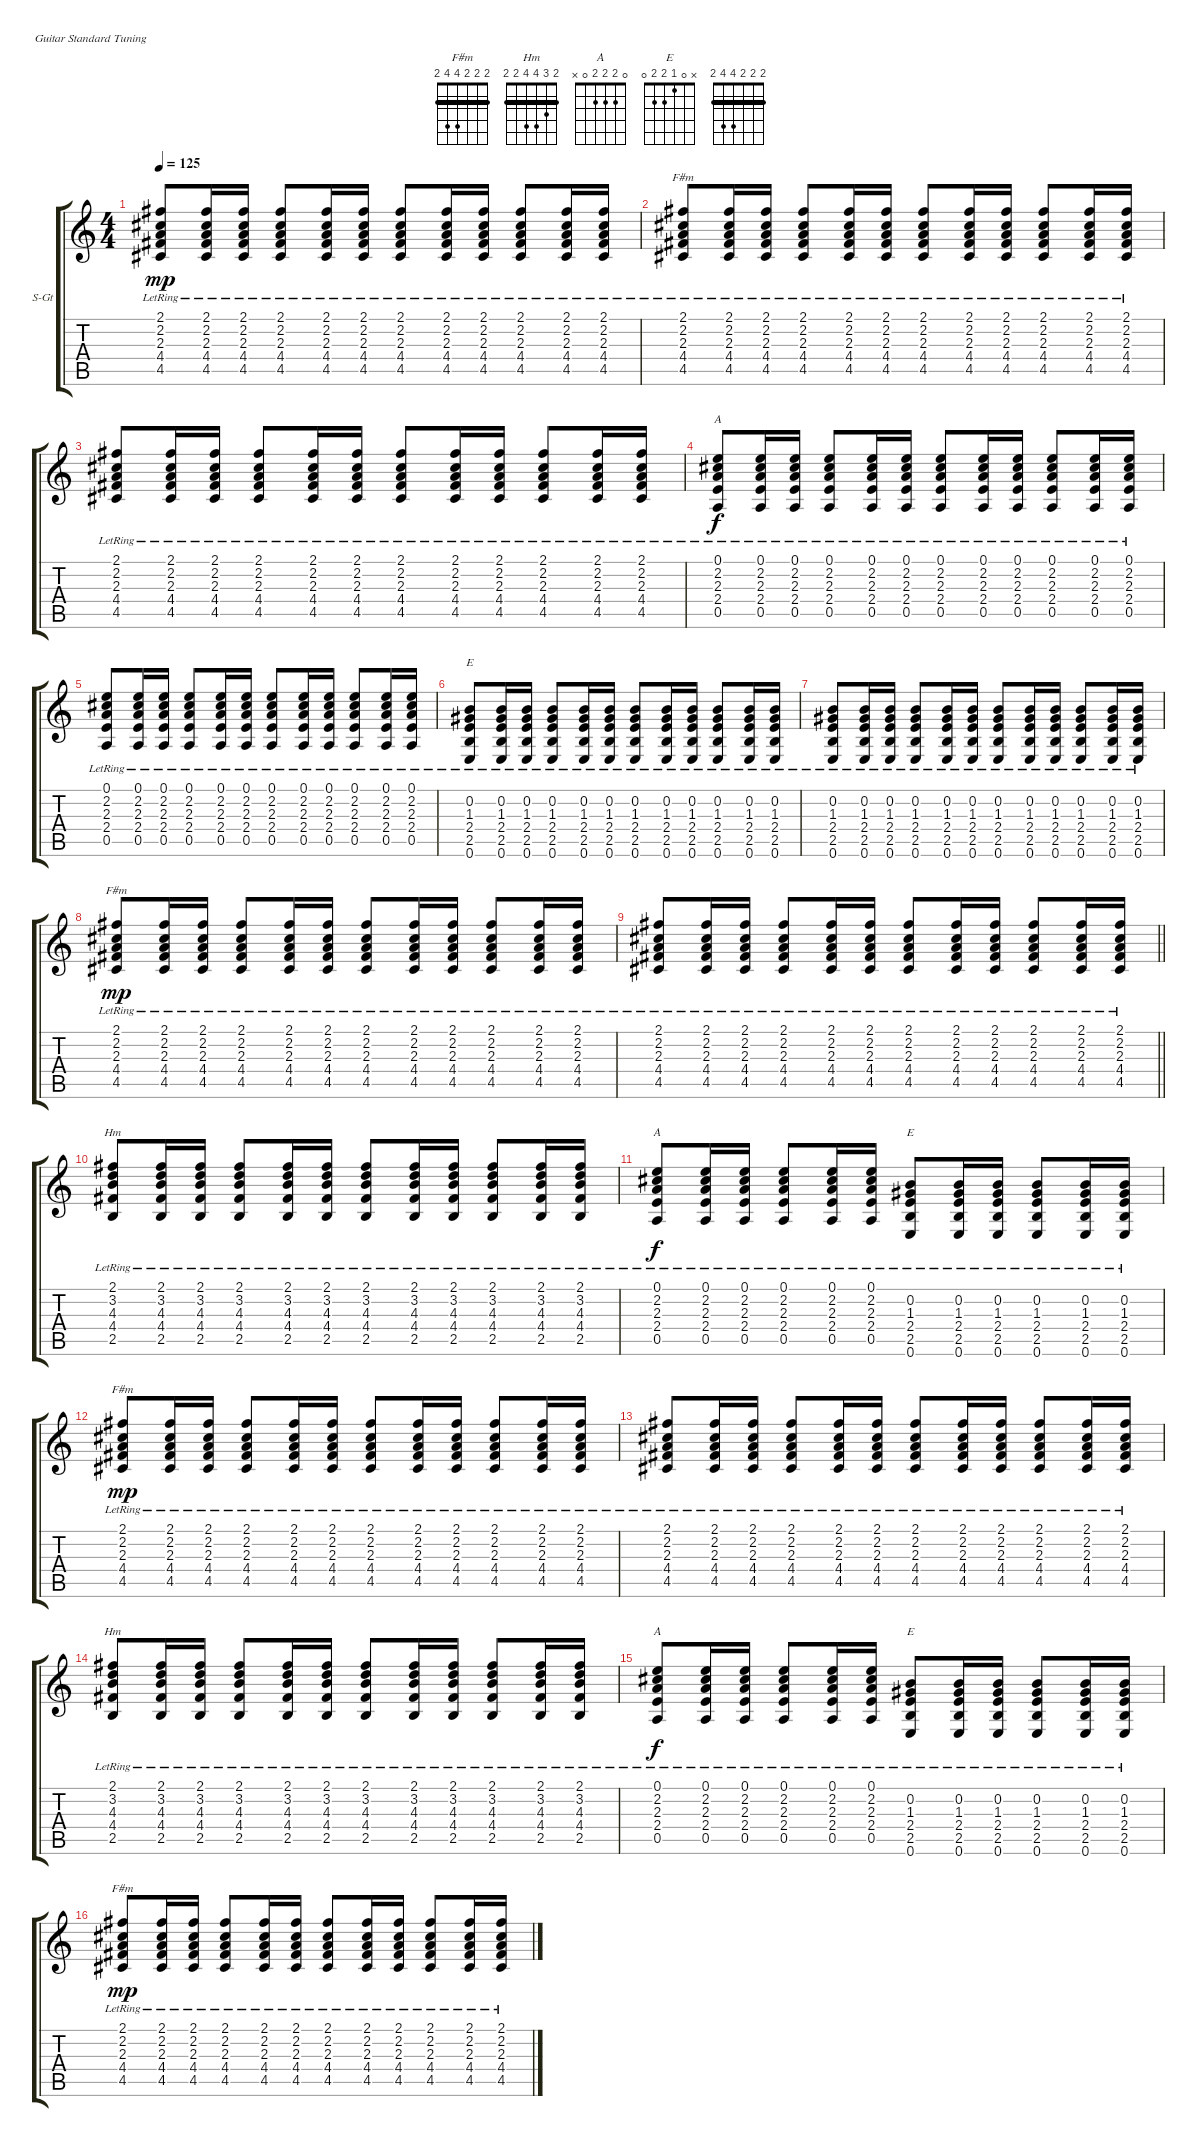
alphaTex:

\bracketExtendMode groupsimilarinstruments
\firstSystemTrackNameOrientation horizontal
\otherSystemsTrackNameOrientation horizontal
\track ("Ритм Виктор Цой" "S-Gt") {instrument acousticguitarsteel}
\staff {score tabs}
\tuning (E4 B3 G3 D3 A2 E2)
\chord ("F#m" 2 2 2 4 4 2) {barre (2 2 2)}
\chord ("Hm" 2 3 4 4 2 2) {barre (2 2)}
\chord ("A" 0 2 2 2 0 x)
\chord ("E" x 0 1 2 2 0)
\chord ("" 2 2 2 4 4 2) {barre (2 2 2)}
\ts (4 4)
\tempo 125
\clef g2
\ks c
(2.1{lr} 2.2{lr} 2.3{lr} 4.4{lr} 4.5{lr}).8{ch "" dy mp} (2.1{lr} 2.2{lr} 2.3{lr} 4.4{lr} 4.5{lr}).16 (2.1{lr} 2.2{lr} 2.3{lr} 4.4{lr} 4.5{lr}).16 (2.1{lr} 2.2{lr} 2.3{lr} 4.4{lr} 4.5{lr}).8 (2.1{lr} 2.2{lr} 2.3{lr} 4.4{lr} 4.5{lr}).16 (2.1{lr} 2.2{lr} 2.3{lr} 4.4{lr} 4.5{lr}).16 (2.1{lr} 2.2{lr} 2.3{lr} 4.4{lr} 4.5{lr}).8 (2.1{lr} 2.2{lr} 2.3{lr} 4.4{lr} 4.5{lr}).16 (2.1{lr} 2.2{lr} 2.3{lr} 4.4{lr} 4.5{lr}).16 (2.1{lr} 2.2{lr} 2.3{lr} 4.4{lr} 4.5{lr}).8 (2.1{lr} 2.2{lr} 2.3{lr} 4.4{lr} 4.5{lr}).16 (2.1{lr} 2.2{lr} 2.3{lr} 4.4{lr} 4.5{lr}).16 |
(2.1{lr} 2.2{lr} 2.3{lr} 4.4{lr} 4.5{lr}).8{ch "F#m"} (2.1{lr} 2.2{lr} 2.3{lr} 4.4{lr} 4.5{lr}).16 (2.1{lr} 2.2{lr} 2.3{lr} 4.4{lr} 4.5{lr}).16 (2.1{lr} 2.2{lr} 2.3{lr} 4.4{lr} 4.5{lr}).8 (2.1{lr} 2.2{lr} 2.3{lr} 4.4{lr} 4.5{lr}).16 (2.1{lr} 2.2{lr} 2.3{lr} 4.4{lr} 4.5{lr}).16 (2.1{lr} 2.2{lr} 2.3{lr} 4.4{lr} 4.5{lr}).8 (2.1{lr} 2.2{lr} 2.3{lr} 4.4{lr} 4.5{lr}).16 (2.1{lr} 2.2{lr} 2.3{lr} 4.4{lr} 4.5{lr}).16 (2.1{lr} 2.2{lr} 2.3{lr} 4.4{lr} 4.5{lr}).8 (2.1{lr} 2.2{lr} 2.3{lr} 4.4{lr} 4.5{lr}).16 (2.1{lr} 2.2{lr} 2.3{lr} 4.4{lr} 4.5{lr}).16 |
(2.1{lr} 2.2{lr} 2.3{lr} 4.4{lr} 4.5{lr}).8{ch ""} (2.1{lr} 2.2{lr} 2.3{lr} 4.4{lr} 4.5{lr}).16 (2.1{lr} 2.2{lr} 2.3{lr} 4.4{lr} 4.5{lr}).16 (2.1{lr} 2.2{lr} 2.3{lr} 4.4{lr} 4.5{lr}).8 (2.1{lr} 2.2{lr} 2.3{lr} 4.4{lr} 4.5{lr}).16 (2.1{lr} 2.2{lr} 2.3{lr} 4.4{lr} 4.5{lr}).16 (2.1{lr} 2.2{lr} 2.3{lr} 4.4{lr} 4.5{lr}).8 (2.1{lr} 2.2{lr} 2.3{lr} 4.4{lr} 4.5{lr}).16 (2.1{lr} 2.2{lr} 2.3{lr} 4.4{lr} 4.5{lr}).16 (2.1{lr} 2.2{lr} 2.3{lr} 4.4{lr} 4.5{lr}).8 (2.1{lr} 2.2{lr} 2.3{lr} 4.4{lr} 4.5{lr}).16 (2.1{lr} 2.2{lr} 2.3{lr} 4.4{lr} 4.5{lr}).16 |
(0.1{lr} 2.2{lr} 2.3{lr} 2.4{lr} 0.5{lr}).8{ch "A" dy f} (0.1{lr} 2.2{lr} 2.3{lr} 2.4{lr} 0.5{lr}).16 (0.1{lr} 2.2{lr} 2.3{lr} 2.4{lr} 0.5{lr}).16 (0.1{lr} 2.2{lr} 2.3{lr} 2.4{lr} 0.5{lr}).8 (0.1{lr} 2.2{lr} 2.3{lr} 2.4{lr} 0.5{lr}).16 (0.1{lr} 2.2{lr} 2.3{lr} 2.4{lr} 0.5{lr}).16 (0.1{lr} 2.2{lr} 2.3{lr} 2.4{lr} 0.5{lr}).8 (0.1{lr} 2.2{lr} 2.3{lr} 2.4{lr} 0.5{lr}).16 (0.1{lr} 2.2{lr} 2.3{lr} 2.4{lr} 0.5{lr}).16 (0.1{lr} 2.2{lr} 2.3{lr} 2.4{lr} 0.5{lr}).8 (0.1{lr} 2.2{lr} 2.3{lr} 2.4{lr} 0.5{lr}).16 (0.1{lr} 2.2{lr} 2.3{lr} 2.4{lr} 0.5{lr}).16 |
(0.1{lr} 2.2{lr} 2.3{lr} 2.4{lr} 0.5{lr}).8 (0.1{lr} 2.2{lr} 2.3{lr} 2.4{lr} 0.5{lr}).16 (0.1{lr} 2.2{lr} 2.3{lr} 2.4{lr} 0.5{lr}).16 (0.1{lr} 2.2{lr} 2.3{lr} 2.4{lr} 0.5{lr}).8 (0.1{lr} 2.2{lr} 2.3{lr} 2.4{lr} 0.5{lr}).16 (0.1{lr} 2.2{lr} 2.3{lr} 2.4{lr} 0.5{lr}).16 (0.1{lr} 2.2{lr} 2.3{lr} 2.4{lr} 0.5{lr}).8 (0.1{lr} 2.2{lr} 2.3{lr} 2.4{lr} 0.5{lr}).16 (0.1{lr} 2.2{lr} 2.3{lr} 2.4{lr} 0.5{lr}).16 (0.1{lr} 2.2{lr} 2.3{lr} 2.4{lr} 0.5{lr}).8 (0.1{lr} 2.2{lr} 2.3{lr} 2.4{lr} 0.5{lr}).16 (0.1{lr} 2.2{lr} 2.3{lr} 2.4{lr} 0.5{lr}).16 |
(0.2{lr} 1.3{lr} 2.4{lr} 2.5{lr} 0.6{lr}).8{ch "E"} (0.2{lr} 1.3{lr} 2.4{lr} 2.5{lr} 0.6{lr}).16 (0.2{lr} 1.3{lr} 2.4{lr} 2.5{lr} 0.6{lr}).16 (0.2{lr} 1.3{lr} 2.4{lr} 2.5{lr} 0.6{lr}).8 (0.2{lr} 1.3{lr} 2.4{lr} 2.5{lr} 0.6{lr}).16 (0.2{lr} 1.3{lr} 2.4{lr} 2.5{lr} 0.6{lr}).16 (0.2{lr} 1.3{lr} 2.4{lr} 2.5{lr} 0.6{lr}).8 (0.2{lr} 1.3{lr} 2.4{lr} 2.5{lr} 0.6{lr}).16 (0.2{lr} 1.3{lr} 2.4{lr} 2.5{lr} 0.6{lr}).16 (0.2{lr} 1.3{lr} 2.4{lr} 2.5{lr} 0.6{lr}).8 (0.2{lr} 1.3{lr} 2.4{lr} 2.5{lr} 0.6{lr}).16 (0.2{lr} 1.3{lr} 2.4{lr} 2.5{lr} 0.6{lr}).16 |
(0.2{lr} 1.3{lr} 2.4{lr} 2.5{lr} 0.6{lr}).8 (0.2{lr} 1.3{lr} 2.4{lr} 2.5{lr} 0.6{lr}).16 (0.2{lr} 1.3{lr} 2.4{lr} 2.5{lr} 0.6{lr}).16 (0.2{lr} 1.3{lr} 2.4{lr} 2.5{lr} 0.6{lr}).8 (0.2{lr} 1.3{lr} 2.4{lr} 2.5{lr} 0.6{lr}).16 (0.2{lr} 1.3{lr} 2.4{lr} 2.5{lr} 0.6{lr}).16 (0.2{lr} 1.3{lr} 2.4{lr} 2.5{lr} 0.6{lr}).8 (0.2{lr} 1.3{lr} 2.4{lr} 2.5{lr} 0.6{lr}).16 (0.2{lr} 1.3{lr} 2.4{lr} 2.5{lr} 0.6{lr}).16 (0.2{lr} 1.3{lr} 2.4{lr} 2.5{lr} 0.6{lr}).8 (0.2{lr} 1.3{lr} 2.4{lr} 2.5{lr} 0.6{lr}).16 (0.2{lr} 1.3{lr} 2.4{lr} 2.5{lr} 0.6{lr}).16 |
(2.1{lr} 2.2{lr} 2.3{lr} 4.4{lr} 4.5{lr}).8{ch "F#m" dy mp} (2.1{lr} 2.2{lr} 2.3{lr} 4.4{lr} 4.5{lr}).16 (2.1{lr} 2.2{lr} 2.3{lr} 4.4{lr} 4.5{lr}).16 (2.1{lr} 2.2{lr} 2.3{lr} 4.4{lr} 4.5{lr}).8 (2.1{lr} 2.2{lr} 2.3{lr} 4.4{lr} 4.5{lr}).16 (2.1{lr} 2.2{lr} 2.3{lr} 4.4{lr} 4.5{lr}).16 (2.1{lr} 2.2{lr} 2.3{lr} 4.4{lr} 4.5{lr}).8 (2.1{lr} 2.2{lr} 2.3{lr} 4.4{lr} 4.5{lr}).16 (2.1{lr} 2.2{lr} 2.3{lr} 4.4{lr} 4.5{lr}).16 (2.1{lr} 2.2{lr} 2.3{lr} 4.4{lr} 4.5{lr}).8 (2.1{lr} 2.2{lr} 2.3{lr} 4.4{lr} 4.5{lr}).16 (2.1{lr} 2.2{lr} 2.3{lr} 4.4{lr} 4.5{lr}).16 |
\barLineRight lightlight
(2.1{lr} 2.2{lr} 2.3{lr} 4.4{lr} 4.5{lr}).8{ch ""} (2.1{lr} 2.2{lr} 2.3{lr} 4.4{lr} 4.5{lr}).16 (2.1{lr} 2.2{lr} 2.3{lr} 4.4{lr} 4.5{lr}).16 (2.1{lr} 2.2{lr} 2.3{lr} 4.4{lr} 4.5{lr}).8 (2.1{lr} 2.2{lr} 2.3{lr} 4.4{lr} 4.5{lr}).16 (2.1{lr} 2.2{lr} 2.3{lr} 4.4{lr} 4.5{lr}).16 (2.1{lr} 2.2{lr} 2.3{lr} 4.4{lr} 4.5{lr}).8 (2.1{lr} 2.2{lr} 2.3{lr} 4.4{lr} 4.5{lr}).16 (2.1{lr} 2.2{lr} 2.3{lr} 4.4{lr} 4.5{lr}).16 (2.1{lr} 2.2{lr} 2.3{lr} 4.4{lr} 4.5{lr}).8 (2.1{lr} 2.2{lr} 2.3{lr} 4.4{lr} 4.5{lr}).16 (2.1{lr} 2.2{lr} 2.3{lr} 4.4{lr} 4.5{lr}).16 |
(2.1{lr} 3.2{lr} 4.3{lr} 4.4{lr} 2.5{lr}).8{ch "Hm"} (2.1{lr} 3.2{lr} 4.3{lr} 4.4{lr} 2.5{lr}).16 (2.1{lr} 3.2{lr} 4.3{lr} 4.4{lr} 2.5{lr}).16 (2.1{lr} 3.2{lr} 4.3{lr} 4.4{lr} 2.5{lr}).8 (2.1{lr} 3.2{lr} 4.3{lr} 4.4{lr} 2.5{lr}).16 (2.1{lr} 3.2{lr} 4.3{lr} 4.4{lr} 2.5{lr}).16 (2.1{lr} 3.2{lr} 4.3{lr} 4.4{lr} 2.5{lr}).8 (2.1{lr} 3.2{lr} 4.3{lr} 4.4{lr} 2.5{lr}).16 (2.1{lr} 3.2{lr} 4.3{lr} 4.4{lr} 2.5{lr}).16 (2.1{lr} 3.2{lr} 4.3{lr} 4.4{lr} 2.5{lr}).8 (2.1{lr} 3.2{lr} 4.3{lr} 4.4{lr} 2.5{lr}).16 (2.1{lr} 3.2{lr} 4.3{lr} 4.4{lr} 2.5{lr}).16 |
(0.1{lr} 2.2{lr} 2.3{lr} 2.4{lr} 0.5{lr}).8{ch "A" dy f} (0.1{lr} 2.2{lr} 2.3{lr} 2.4{lr} 0.5{lr}).16 (0.1{lr} 2.2{lr} 2.3{lr} 2.4{lr} 0.5{lr}).16 (0.1{lr} 2.2{lr} 2.3{lr} 2.4{lr} 0.5{lr}).8 (0.1{lr} 2.2{lr} 2.3{lr} 2.4{lr} 0.5{lr}).16 (0.1{lr} 2.2{lr} 2.3{lr} 2.4{lr} 0.5{lr}).16 (0.2{lr} 1.3{lr} 2.4{lr} 2.5{lr} 0.6{lr}).8{ch "E"} (0.2{lr} 1.3{lr} 2.4{lr} 2.5{lr} 0.6{lr}).16 (0.2{lr} 1.3{lr} 2.4{lr} 2.5{lr} 0.6{lr}).16 (0.2{lr} 1.3{lr} 2.4{lr} 2.5{lr} 0.6{lr}).8 (0.2{lr} 1.3{lr} 2.4{lr} 2.5{lr} 0.6{lr}).16 (0.2{lr} 1.3{lr} 2.4{lr} 2.5{lr} 0.6{lr}).16 |
(2.1{lr} 2.2{lr} 2.3{lr} 4.4{lr} 4.5{lr}).8{ch "F#m" dy mp} (2.1{lr} 2.2{lr} 2.3{lr} 4.4{lr} 4.5{lr}).16 (2.1{lr} 2.2{lr} 2.3{lr} 4.4{lr} 4.5{lr}).16 (2.1{lr} 2.2{lr} 2.3{lr} 4.4{lr} 4.5{lr}).8 (2.1{lr} 2.2{lr} 2.3{lr} 4.4{lr} 4.5{lr}).16 (2.1{lr} 2.2{lr} 2.3{lr} 4.4{lr} 4.5{lr}).16 (2.1{lr} 2.2{lr} 2.3{lr} 4.4{lr} 4.5{lr}).8 (2.1{lr} 2.2{lr} 2.3{lr} 4.4{lr} 4.5{lr}).16 (2.1{lr} 2.2{lr} 2.3{lr} 4.4{lr} 4.5{lr}).16 (2.1{lr} 2.2{lr} 2.3{lr} 4.4{lr} 4.5{lr}).8 (2.1{lr} 2.2{lr} 2.3{lr} 4.4{lr} 4.5{lr}).16 (2.1{lr} 2.2{lr} 2.3{lr} 4.4{lr} 4.5{lr}).16 |
(2.1{lr} 2.2{lr} 2.3{lr} 4.4{lr} 4.5{lr}).8{ch ""} (2.1{lr} 2.2{lr} 2.3{lr} 4.4{lr} 4.5{lr}).16 (2.1{lr} 2.2{lr} 2.3{lr} 4.4{lr} 4.5{lr}).16 (2.1{lr} 2.2{lr} 2.3{lr} 4.4{lr} 4.5{lr}).8 (2.1{lr} 2.2{lr} 2.3{lr} 4.4{lr} 4.5{lr}).16 (2.1{lr} 2.2{lr} 2.3{lr} 4.4{lr} 4.5{lr}).16 (2.1{lr} 2.2{lr} 2.3{lr} 4.4{lr} 4.5{lr}).8 (2.1{lr} 2.2{lr} 2.3{lr} 4.4{lr} 4.5{lr}).16 (2.1{lr} 2.2{lr} 2.3{lr} 4.4{lr} 4.5{lr}).16 (2.1{lr} 2.2{lr} 2.3{lr} 4.4{lr} 4.5{lr}).8 (2.1{lr} 2.2{lr} 2.3{lr} 4.4{lr} 4.5{lr}).16 (2.1{lr} 2.2{lr} 2.3{lr} 4.4{lr} 4.5{lr}).16 |
(2.1{lr} 3.2{lr} 4.3{lr} 4.4{lr} 2.5{lr}).8{ch "Hm"} (2.1{lr} 3.2{lr} 4.3{lr} 4.4{lr} 2.5{lr}).16 (2.1{lr} 3.2{lr} 4.3{lr} 4.4{lr} 2.5{lr}).16 (2.1{lr} 3.2{lr} 4.3{lr} 4.4{lr} 2.5{lr}).8 (2.1{lr} 3.2{lr} 4.3{lr} 4.4{lr} 2.5{lr}).16 (2.1{lr} 3.2{lr} 4.3{lr} 4.4{lr} 2.5{lr}).16 (2.1{lr} 3.2{lr} 4.3{lr} 4.4{lr} 2.5{lr}).8 (2.1{lr} 3.2{lr} 4.3{lr} 4.4{lr} 2.5{lr}).16 (2.1{lr} 3.2{lr} 4.3{lr} 4.4{lr} 2.5{lr}).16 (2.1{lr} 3.2{lr} 4.3{lr} 4.4{lr} 2.5{lr}).8 (2.1{lr} 3.2{lr} 4.3{lr} 4.4{lr} 2.5{lr}).16 (2.1{lr} 3.2{lr} 4.3{lr} 4.4{lr} 2.5{lr}).16 |
(0.1{lr} 2.2{lr} 2.3{lr} 2.4{lr} 0.5{lr}).8{ch "A" dy f} (0.1{lr} 2.2{lr} 2.3{lr} 2.4{lr} 0.5{lr}).16 (0.1{lr} 2.2{lr} 2.3{lr} 2.4{lr} 0.5{lr}).16 (0.1{lr} 2.2{lr} 2.3{lr} 2.4{lr} 0.5{lr}).8 (0.1{lr} 2.2{lr} 2.3{lr} 2.4{lr} 0.5{lr}).16 (0.1{lr} 2.2{lr} 2.3{lr} 2.4{lr} 0.5{lr}).16 (0.2{lr} 1.3{lr} 2.4{lr} 2.5{lr} 0.6{lr}).8{ch "E"} (0.2{lr} 1.3{lr} 2.4{lr} 2.5{lr} 0.6{lr}).16 (0.2{lr} 1.3{lr} 2.4{lr} 2.5{lr} 0.6{lr}).16 (0.2{lr} 1.3{lr} 2.4{lr} 2.5{lr} 0.6{lr}).8 (0.2{lr} 1.3{lr} 2.4{lr} 2.5{lr} 0.6{lr}).16 (0.2{lr} 1.3{lr} 2.4{lr} 2.5{lr} 0.6{lr}).16 |
(2.1{lr} 2.2{lr} 2.3{lr} 4.4{lr} 4.5{lr}).8{ch "F#m" dy mp} (2.1{lr} 2.2{lr} 2.3{lr} 4.4{lr} 4.5{lr}).16 (2.1{lr} 2.2{lr} 2.3{lr} 4.4{lr} 4.5{lr}).16 (2.1{lr} 2.2{lr} 2.3{lr} 4.4{lr} 4.5{lr}).8 (2.1{lr} 2.2{lr} 2.3{lr} 4.4{lr} 4.5{lr}).16 (2.1{lr} 2.2{lr} 2.3{lr} 4.4{lr} 4.5{lr}).16 (2.1{lr} 2.2{lr} 2.3{lr} 4.4{lr} 4.5{lr}).8 (2.1{lr} 2.2{lr} 2.3{lr} 4.4{lr} 4.5{lr}).16 (2.1{lr} 2.2{lr} 2.3{lr} 4.4{lr} 4.5{lr}).16 (2.1{lr} 2.2{lr} 2.3{lr} 4.4{lr} 4.5{lr}).8 (2.1{lr} 2.2{lr} 2.3{lr} 4.4{lr} 4.5{lr}).16 (2.1{lr} 2.2{lr} 2.3{lr} 4.4{lr} 4.5{lr}).16
